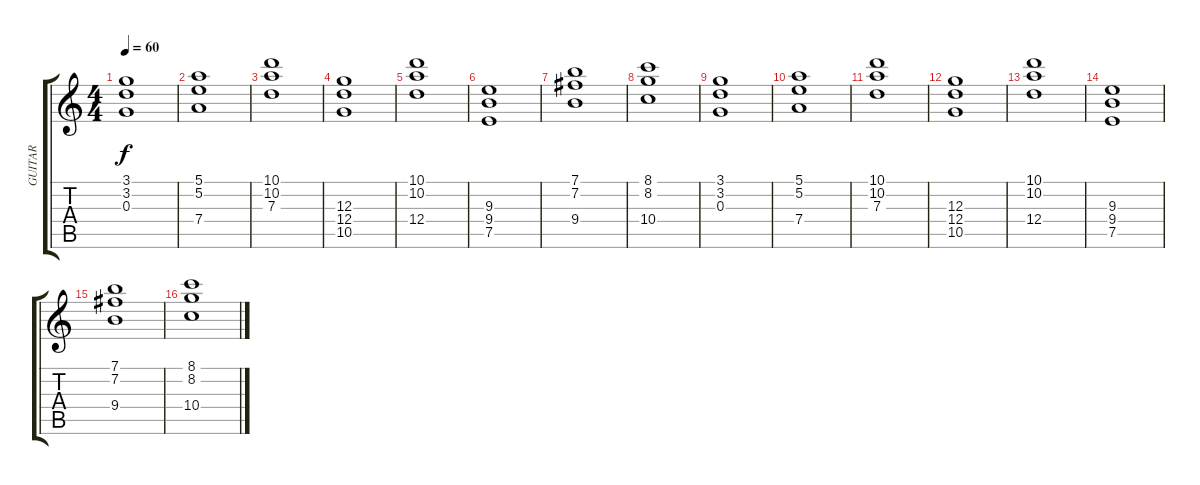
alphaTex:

\track (" GUITAR" " GUITAR") {instrument distortionguitar}
\staff {score tabs}
\tuning (E4 B3 G3 D3 A2 E2) {hide}
\ts (4 4)
\tempo 60
\clef g2
\ks c
(3.1 3.2 0.3).1{dy f} |
(5.1 5.2 7.4).1 |
(10.1 10.2 7.3).1 |
(12.3 12.4 10.5).1 |
(10.1 10.2 12.4).1 |
(9.3 9.4 7.5).1 |
(7.1 7.2 9.4).1 |
(8.1 8.2 10.4).1 |
(3.1 3.2 0.3).1 |
(5.1 5.2 7.4).1 |
(10.1 10.2 7.3).1 |
(12.3 12.4 10.5).1 |
(10.1 10.2 12.4).1 |
(9.3 9.4 7.5).1 |
(7.1 7.2 9.4).1 |
(8.1 8.2 10.4).1
